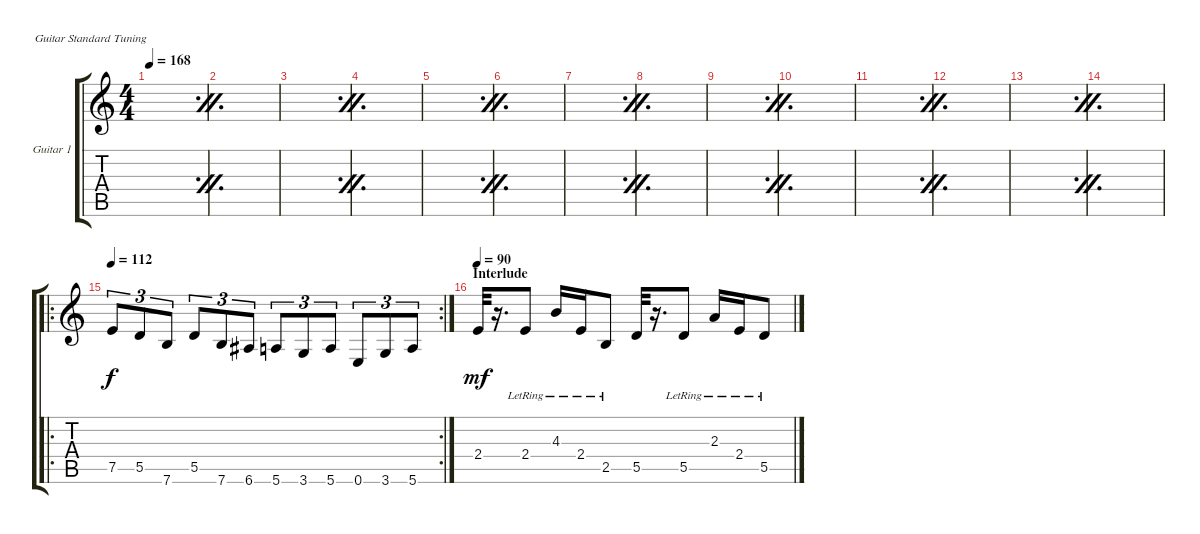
\bracketExtendMode groupsimilarinstruments
\firstSystemTrackNameOrientation horizontal
\otherSystemsTrackNameOrientation horizontal
\track ("Guitar 1" "Guitar 1") {instrument overdrivenguitar}
\staff {score tabs}
\tuning (E4 B3 G3 D3 A2 E2)
\ts (4 4)
\tempo 168
\clef g2
\simile firstofdouble
\ks c
|
\simile secondofdouble
|
\simile firstofdouble
|
\simile secondofdouble
|
\simile firstofdouble
|
\simile secondofdouble
|
\simile firstofdouble
|
\simile secondofdouble
|
\simile firstofdouble
|
\simile secondofdouble
|
\simile firstofdouble
|
\simile secondofdouble
|
\simile firstofdouble
|
\simile secondofdouble
|
\ro
\rc 2
\tempo 112
7.5.8{tu (3 2)} 5.5.8{tu (3 2)} 7.6.8{tu (3 2)} 5.5.8{tu (3 2)} 7.6.8{tu (3 2)} 6.6.8{tu (3 2)} 5.6.8{tu (3 2)} 3.6.8{tu (3 2)} 5.6.8{tu (3 2)} 0.6.8{tu (3 2)} 3.6.8{tu (3 2)} 5.6.8{tu (3 2)} |
\section ("" "Interlude")
\tempo 90
2.4.32{dy mf} r.16{d} 2.4{lr}.8 4.3{lr}.16 2.4{lr}.16 2.5{lr}.8 5.5.32 r.16{d} 5.5{lr}.8 2.3{lr}.16 2.4{lr}.16 5.5{lr}.8
